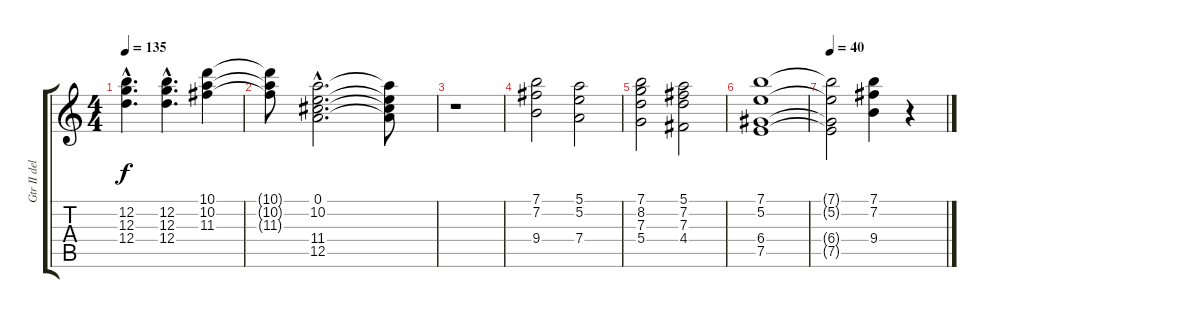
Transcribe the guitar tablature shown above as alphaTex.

\track ("Gtr II delay" "Gtr II del") {instrument distortionguitar}
\staff {score tabs}
\tuning (E4 B3 G3 D3 A2 E2) {hide}
\ts (4 4)
\tempo 135
\clef g2
\ks c
(12.2{hac} 12.3{hac} 12.4{hac}).4{d dy f} (12.2{hac} 12.3{hac} 12.4{hac}).4{d} (10.1 10.2 11.3).4 |
(10.1{t} 10.2{t} 11.3{t}).8 (0.1{hac} 10.2{hac} 11.4{hac} 12.5{hac}).2{d} (0.1{t} 10.2{t} 11.4{t} 12.5{t}).8 |
r.1 |
(7.1 7.2 9.4).2 (5.1 5.2 7.4).2 |
(7.1 8.2 7.3 5.4).2 (5.1 7.2 7.3 4.4).2 |
(7.1 5.2 6.4 7.5).1 |
\tempo 40
(7.1{t} 5.2{t} 6.4{t} 7.5{t}).2 (7.1 7.2 9.4).4 r.4
